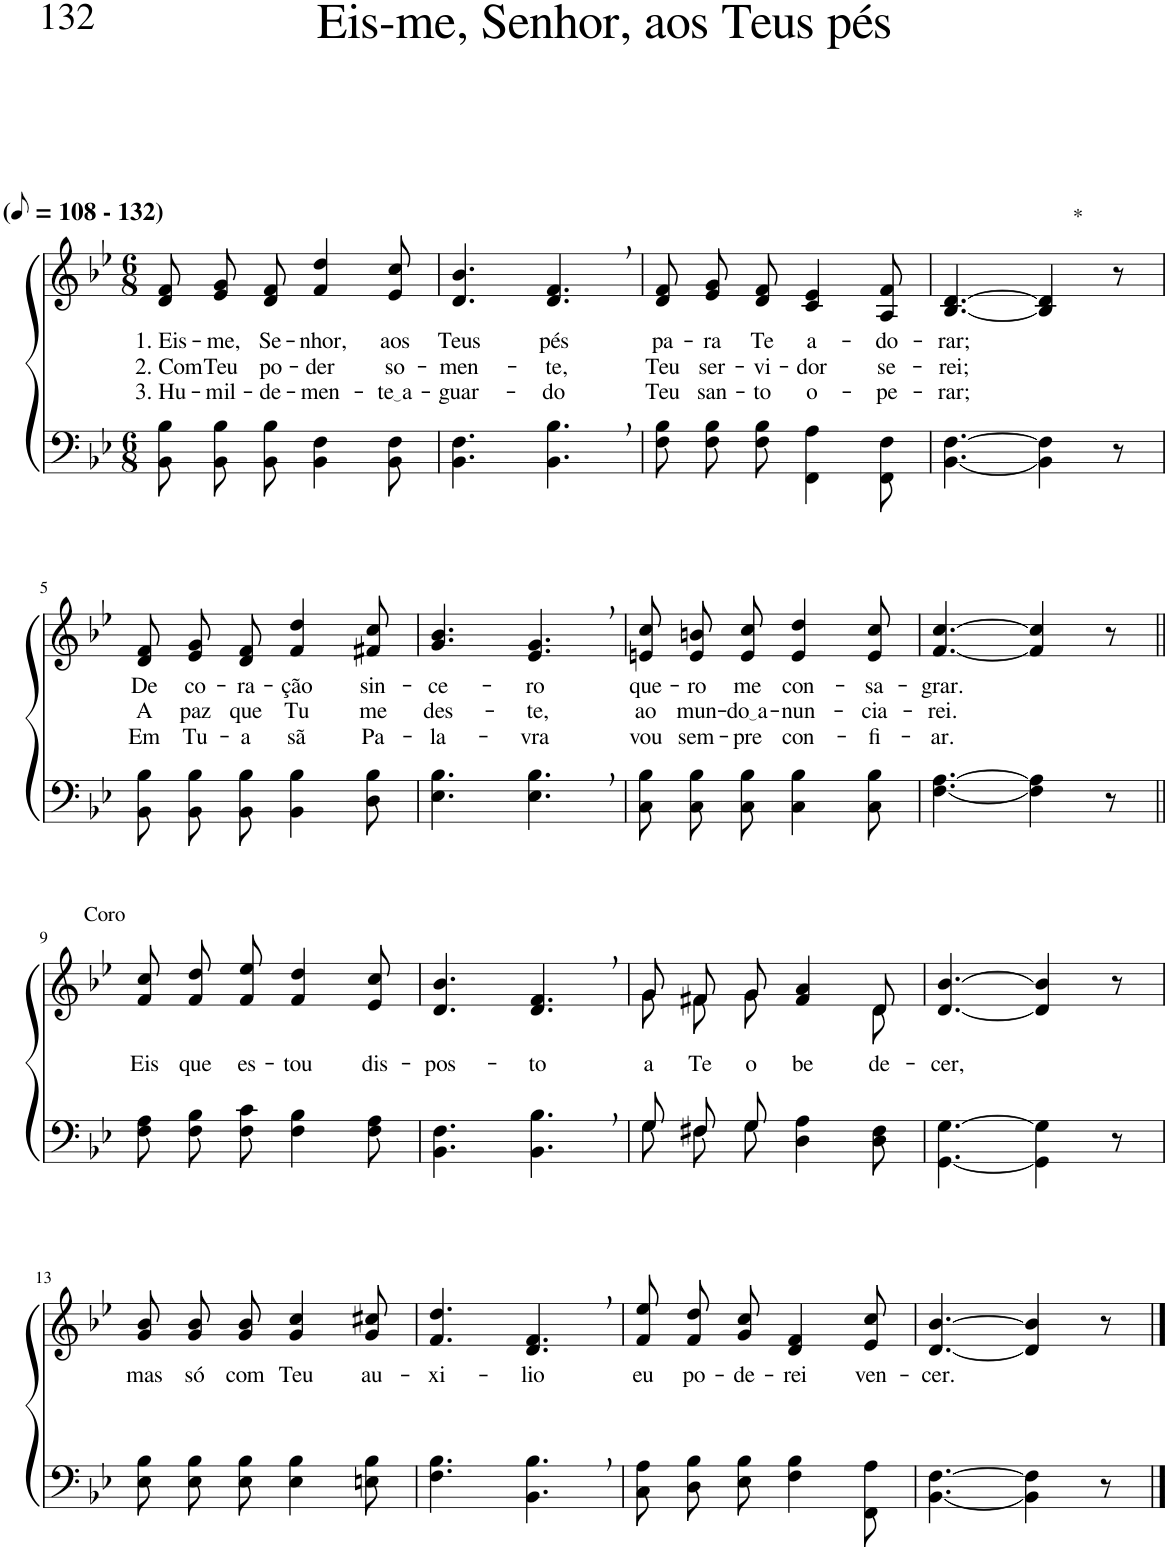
**kern	**kern	**text	**text	**text
*part2	*part1	*part1	*part1	*part1
*staff2	*staff1	*staff1	*staff1	*staff1
*I"Parte III e IV	*I"Parte I e II	*	*	*
*clefF4	*clefG2	*	*	*
*k[b-e-]	*k[b-e-]	*	*	*
*M6/8	*M6/8	*	*	*
*MM54	*MM54	*	*	*
=1	=1	=1	=1	=1
!	!LO:TX:a:B:t=(	!	!	!
!	!LO:TX:a:B:t=- 132)	!	!	!
!	!	!LO:LY:b	!LO:LY:b	!LO:LY:b
8BB-\ 8B-\L	8d/ 8f/L	1. Eis-	2. Com	3. Hu-
!	!	!LO:LY:b	!LO:LY:b	!LO:LY:b
8BB-\ 8B-\	8e-/ 8g/	-me,	Teu	-mil-
!	!	!LO:LY:b	!LO:LY:b	!LO:LY:b
8BB-\ 8B-\J	8d/ 8f/J	Se-	po-	-de-
!	!	!LO:LY:b	!LO:LY:b	!LO:LY:b
4BB-\ 4F\	4f/ 4dd/	-nhor,	-der	-men-
!	!	!LO:LY:b	!LO:LY:b	!LO:LY:b
8BB-\ 8F\	8e-/ 8cc/	aos	so-	te a
=2	=2	=2	=2	=2
!	!	!LO:LY:b	!LO:LY:b	!LO:LY:b
4.BB-\ 4.F\	4.d/ 4.b-/	Teus	-men-	-guar-
!	!	!LO:LY:b	!LO:LY:b	!LO:LY:b
4.BB-\, 4.B-\,	4.d/, 4.f/,	pés	-te,	-do
=3	=3	=3	=3	=3
!	!	!LO:LY:b	!LO:LY:b	!LO:LY:b
8F\ 8B-\L	8d/ 8f/L	pa-	Teu	Teu
!	!	!LO:LY:b	!LO:LY:b	!LO:LY:b
8F\ 8B-\	8e-/ 8g/	-ra	ser-	san-
!	!	!LO:LY:b	!LO:LY:b	!LO:LY:b
8F\ 8B-\J	8d/ 8f/J	Te	-vi-	-to
!	!	!LO:LY:b	!LO:LY:b	!LO:LY:b
4FF\ 4A\	4c/ 4e-/	a-	-dor	o-
!	!	!LO:LY:b	!LO:LY:b	!LO:LY:b
8FF\ 8F\	8A/ 8f/	-do-	se-	-pe-
=4	=4	=4	=4	=4
!	!	!LO:LY:b	!LO:LY:b	!LO:LY:b
[4.BB-\ [4.F\	[4.B-/ [4.d/	-rar;	-rei;	-rar;
!	!LO:TX:a:t=*	!	!	!
4BB-\] 4F\]	4B-/] 4d/]	.	.	.
8r	8r	.	.	.
!!LO:LB:g=z
=5	=5	=5	=5	=5
!	!	!LO:LY:b	!LO:LY:b	!LO:LY:b
8BB-\ 8B-\L	8d/ 8f/L	De	A	Em
!	!	!LO:LY:b	!LO:LY:b	!LO:LY:b
8BB-\ 8B-\	8e-/ 8g/	co-	paz	Tu-
!	!	!LO:LY:b	!LO:LY:b	!LO:LY:b
8BB-\ 8B-\J	8d/ 8f/J	-ra-	que	-a
!	!	!LO:LY:b	!LO:LY:b	!LO:LY:b
4BB-\ 4B-\	4f/ 4dd/	-ção	Tu	sã
!	!	!LO:LY:b	!LO:LY:b	!LO:LY:b
8D\ 8B-\	8f#X/ 8cc/	sin-	me	Pa-
=6	=6	=6	=6	=6
!	!	!LO:LY:b	!LO:LY:b	!LO:LY:b
4.E-\ 4.B-\	4.g/ 4.b-/	-ce-	des-	-la-
!	!	!LO:LY:b	!LO:LY:b	!LO:LY:b
4.E-\, 4.B-\,	4.e-/, 4.g/,	-ro	-te,	-vra
=7	=7	=7	=7	=7
!	!	!LO:LY:b	!LO:LY:b	!LO:LY:b
8C\ 8B-\L	8en/ 8cc/L	que-	ao	vou
!	!	!LO:LY:b	!LO:LY:b	!LO:LY:b
8C\ 8B-\	8e/ 8bn/	-ro	mun-	sem-
!	!	!LO:LY:b	!LO:LY:b	!LO:LY:b
8C\ 8B-\J	8e/ 8cc/J	me	do a	-pre
!	!	!LO:LY:b	!LO:LY:b	!LO:LY:b
4C\ 4B-\	4e/ 4dd/	con-	-nun-	con-
!	!	!LO:LY:b	!LO:LY:b	!LO:LY:b
8C\ 8B-\	8e/ 8cc/	-sa-	-cia-	-fi-
=8	=8	=8	=8	=8
!	!	!LO:LY:b	!LO:LY:b	!LO:LY:b
[4.F\ [4.A\	[4.f/ [4.cc/	-grar.	-rei.	-ar.
4F\] 4A\]	4f/] 4cc/]	.	.	.
8r	8r	.	.	.
!!LO:LB:g=z
=9||	=9||	=9||	=9||	=9||
!	!LO:TX:a:t=Coro	!	!	!
!	!	!LO:LY:b	!	!
8F\ 8A\L	8f\ 8cc\L	Eis	.	.
!	!	!LO:LY:b	!	!
8F\ 8B-\	8f\ 8dd\	que	.	.
!	!	!LO:LY:b	!	!
8F\ 8c\J	8f\ 8ee-\J	es-	.	.
!	!	!LO:LY:b	!	!
4F\ 4B-\	4f/ 4dd/	-tou	.	.
!	!	!LO:LY:b	!	!
8F\ 8A\	8e-/ 8cc/	dis-	.	.
=10	=10	=10	=10	=10
!	!	!LO:LY:b	!	!
4.BB-\ 4.F\	4.d/ 4.b-/	-pos-	.	.
!	!	!LO:LY:b	!	!
4.BB-\, 4.B-\,	4.d/, 4.f/,	-to	.	.
=11	=11	=11	=11	=11
*^	*^	*	*	*
!	!	!	!	!LO:LY:b	!	!
8G/L	8G\L	8g/L	8g\L	a	.	.
!	!	!	!	!LO:LY:b	!	!
8F#X/	8F#\	8f#X/	8f#\	Te	.	.
!	!	!	!	!LO:LY:b	!	!
8G/J	8G\J	8g/J	8g\J	o-	.	.
!	!	!	!	!LO:LY:b	!	!
4.ryy	4D\ 4A\	4f#/ 4a/	4ryy	-be-	.	.
!	!	!	!	!LO:LY:b	!	!
.	8D\ 8F#\	8d/	8d\J	-de-	.	.
=12	=12	=12	=12	=12	=12	=12
!	!	!	!	!LO:LY:b	!	!
*v	*v	*	*	*	*	*
*	*v	*v	*	*	*
[4.GG\ [4.G\	[4.d/ [4.b-/	-cer,	.	.
4GG\] 4G\]	4d/] 4b-/]	.	.	.
8r	8r	.	.	.
!!LO:LB:g=z
=13	=13	=13	=13	=13
*k[b-e-]	*k[b-e-]	*	*	*
!	!	!LO:LY:b	!	!
8E-\ 8B-\L	8g/ 8b-/L	mas	.	.
!	!	!LO:LY:b	!	!
8E-\ 8B-\	8g/ 8b-/	só	.	.
!	!	!LO:LY:b	!	!
8E-\ 8B-\J	8g/ 8b-/J	com	.	.
!	!	!LO:LY:b	!	!
4E-\ 4B-\	4g/ 4cc/	Teu	.	.
!	!	!LO:LY:b	!	!
8En\ 8B-\	8g/ 8cc#X/	au-	.	.
=14	=14	=14	=14	=14
!	!	!LO:LY:b	!	!
4.F\ 4.B-\	4.f/ 4.dd/	-xi-	.	.
!	!	!LO:LY:b	!	!
4.BB-\, 4.B-\,	4.d/, 4.f/,	-lio	.	.
=15	=15	=15	=15	=15
!	!	!LO:LY:b	!	!
8C\ 8A\L	8f/ 8ee-/L	eu	.	.
!	!	!LO:LY:b	!	!
8D\ 8B-\	8f/ 8dd/	po-	.	.
!	!	!LO:LY:b	!	!
8E-\ 8B-\J	8g/ 8cc/J	-de-	.	.
!	!	!LO:LY:b	!	!
4F\ 4B-\	4d/ 4f/	-rei	.	.
!	!	!LO:LY:b	!	!
8FF\ 8A\	8e-/ 8cc/	ven-	.	.
=16	=16	=16	=16	=16
!	!	!LO:LY:b	!	!
[4.BB-\ [4.F\	[4.d/ [4.b-/	-cer.	.	.
4BB-\] 4F\]	4d/] 4b-/]	.	.	.
8r	8r	.	.	.
==	==	==	==	==
*-	*-	*-	*-	*-
